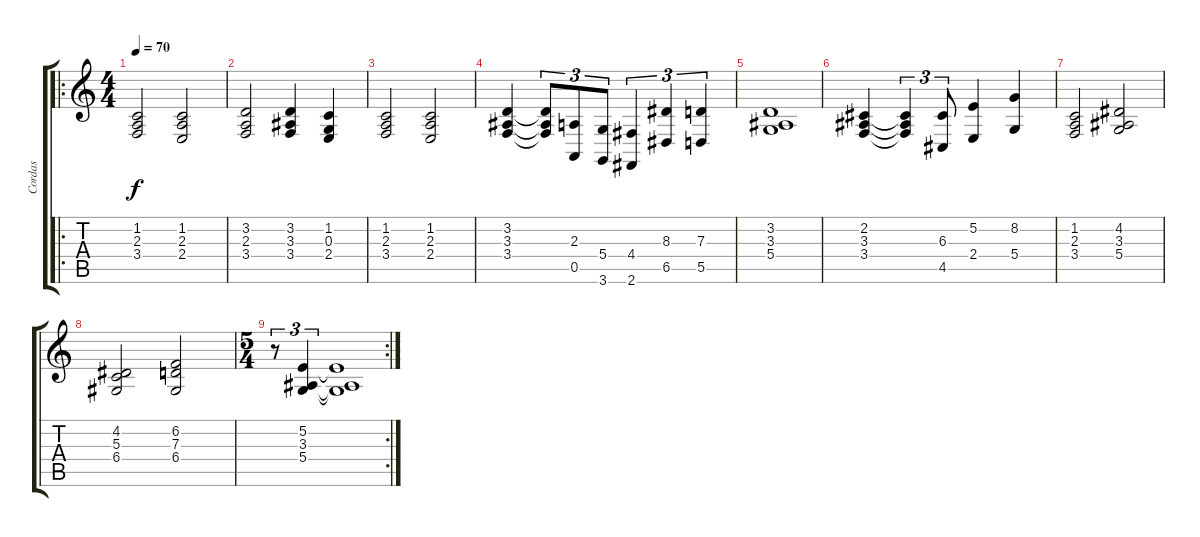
\track ("Cordas" "Cordas") {instrument stringensemble1}
\staff {score tabs}
\tuning (E4 B3 G3 D3 A2 E2) {hide}
\ro
\ts (4 4)
\tempo 70
\clef g2
\ks c
(1.2 2.3 3.4).2{dy f instrument stringensemble1} (1.2 2.3 2.4).2 |
(3.2 2.3 3.4).2 (3.2 3.3 3.4).4 (1.2 0.3 2.4).4 |
(1.2 2.3 3.4).2 (1.2 2.3 2.4).2 |
(3.2 3.3 3.4).4 (3.2{t} 3.3{t} 3.4{t}).8{tu (3 2)} (2.3 0.5).8{tu (3 2)} (5.4 3.6).8{tu (3 2)} (4.4 2.6).4{tu (3 2)} (8.3 6.5).4{tu (3 2)} (7.3 5.5).4{tu (3 2)} |
(3.2 3.3 5.4).1 |
(2.2 3.3 3.4).4 (2.2{t} 3.3{t} 3.4{t}).4{tu (3 2)} (6.3 4.5).8{tu (3 2)} (5.2 2.4).4 (8.2 5.4).4 |
(1.2 2.3 3.4).2 (4.2 3.3 5.4).2 |
(4.2 5.3 6.4).2 (6.2 7.3 6.4).2 |
\rc 2
\ts (5 4)
r.8{tu (3 2)} (5.2 3.3 5.4).4{tu (3 2)} (5.2{t} 3.3{t} 5.4{t}).1
